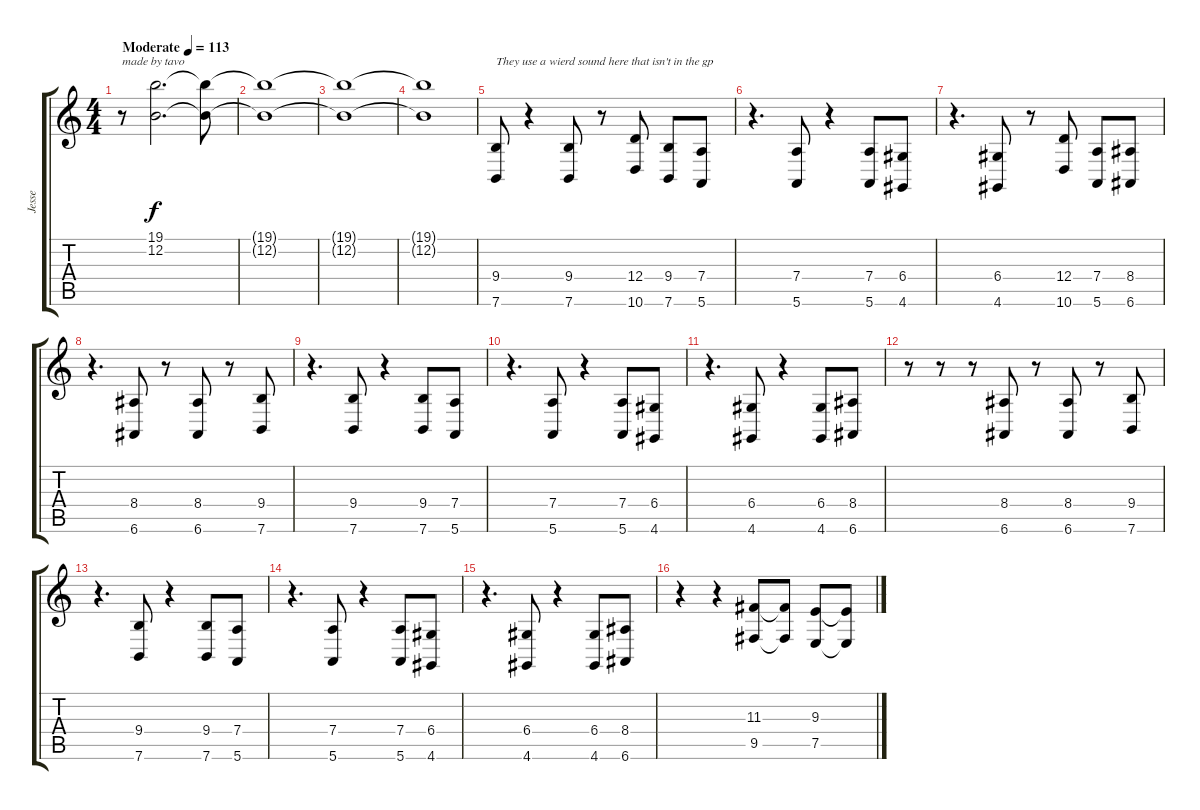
\track ("Jesse" "Jesse") {instrument stringensemble1}
\staff {score tabs}
\tuning (E4 B3 G3 D3 A2 E2) {hide}
\ts (4 4)
\tempo (113 "Moderate")
\clef g2
\ks c
r.8{txt "made by tavo" dy f volume 10 instrument stringensemble1} (19.1 12.2).2{d} (19.1{t} 12.2{t}).8 |
(19.1{t} 12.2{t}).1 |
(19.1{t} 12.2{t}).1 |
(19.1{t} 12.2{t}).1 |
(9.4 7.6).8{txt "They use a wierd sound here that isn't in the gp" volume 10 instrument distortionguitar} r.4 (9.4 7.6).8 r.8 (12.4 10.6).8 (9.4 7.6).8 (7.4 5.6).8 |
r.4{d} (7.4 5.6).8 r.4 (7.4 5.6).8 (6.4 4.6).8 |
r.4{d} (6.4 4.6).8 r.8 (12.4 10.6).8 (7.4 5.6).8 (8.4 6.6).8 |
r.4{d} (8.4 6.6).8 r.8 (8.4 6.6).8 r.8 (9.4 7.6).8 |
r.4{d} (9.4 7.6).8 r.4 (9.4 7.6).8 (7.4 5.6).8 |
r.4{d} (7.4 5.6).8 r.4 (7.4 5.6).8 (6.4 4.6).8 |
r.4{d} (6.4 4.6).8 r.4 (6.4 4.6).8 (8.4 6.6).8 |
r.8 r.8 r.8 (8.4 6.6).8 r.8 (8.4 6.6).8 r.8 (9.4 7.6).8 |
r.4{d} (9.4 7.6).8 r.4 (9.4 7.6).8 (7.4 5.6).8 |
r.4{d} (7.4 5.6).8 r.4 (7.4 5.6).8 (6.4 4.6).8 |
r.4{d} (6.4 4.6).8 r.4 (6.4 4.6).8 (8.4 6.6).8 |
r.4 r.4 (11.3 9.5).8 (11.3{t} 9.5{t}).8 (9.3 7.5).8 (9.3{t} 7.5{t}).8
